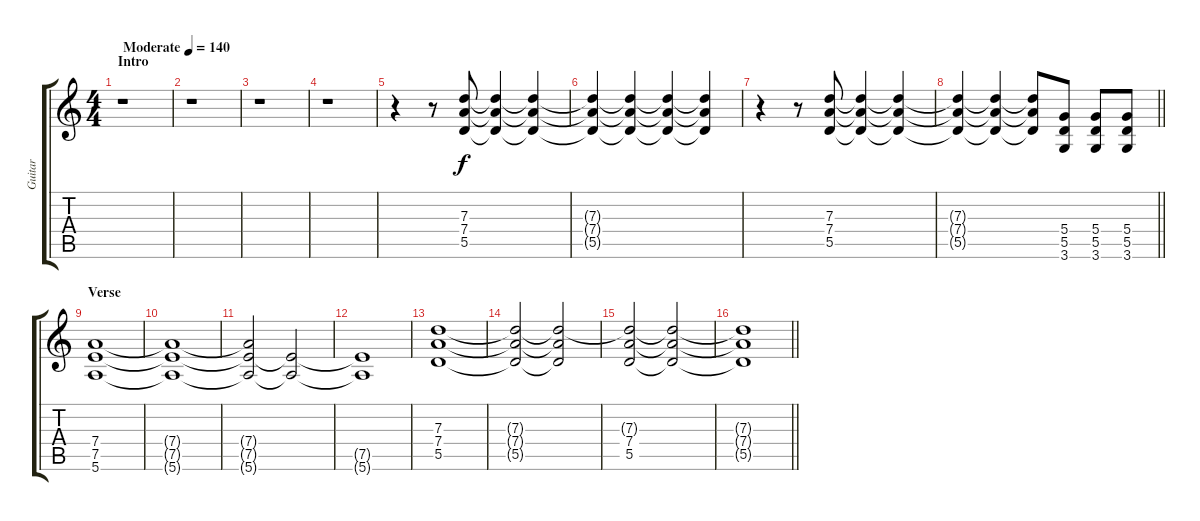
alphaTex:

\track ("Guitar" "Guitar") {instrument overdrivenguitar}
\staff {score tabs}
\tuning (E4 B3 G3 D3 A2 E2) {hide}
\ts (4 4)
\section ("" "Intro")
\tempo (140 "Moderate")
\clef g2
\ks c
r.1{dy f instrument overdrivenguitar} |
r.1 |
r.1 |
r.1 |
r.4 r.8 (7.3 7.4 5.5).8 (7.3{t} 7.4{t} 5.5{t}).4 (7.3{t} 7.4{t} 5.5{t}).4 |
(7.3{t} 7.4{t} 5.5{t}).4 (7.3{t} 7.4{t} 5.5{t}).4 (7.3{t} 7.4{t} 5.5{t}).4 (7.3{t} 7.4{t} 5.5{t}).4 |
r.4 r.8 (7.3 7.4 5.5).8 (7.3{t} 7.4{t} 5.5{t}).4 (7.3{t} 7.4{t} 5.5{t}).4 |
\barLineRight lightlight
(7.3{t} 7.4{t} 5.5{t}).4 (7.3{t} 7.4{t} 5.5{t}).4 (7.3{t} 7.4{t} 5.5{t}).8 (5.4 5.5 3.6).8 (5.4 5.5 3.6).8 (5.4 5.5 3.6).8 |
\section ("" "Verse")
(7.4 7.5 5.6).1 |
(7.4{t} 7.5{t} 5.6{t}).1 |
(7.4{t} 7.5{t} 5.6{t}).2 (7.5{t} 5.6{t}).2 |
(7.5{t} 5.6{t}).1 |
(7.3 7.4 5.5).1 |
(7.3{t} 7.4{t} 5.5{t}).2 (7.3{t} 7.4{t} 5.5{t}).2{volume 14} |
(7.3{t} 7.4 5.5).2 (7.3{t} 7.4{t} 5.5{t}).2 |
\barLineRight lightlight
(7.3{t} 7.4{t} 5.5{t}).1
